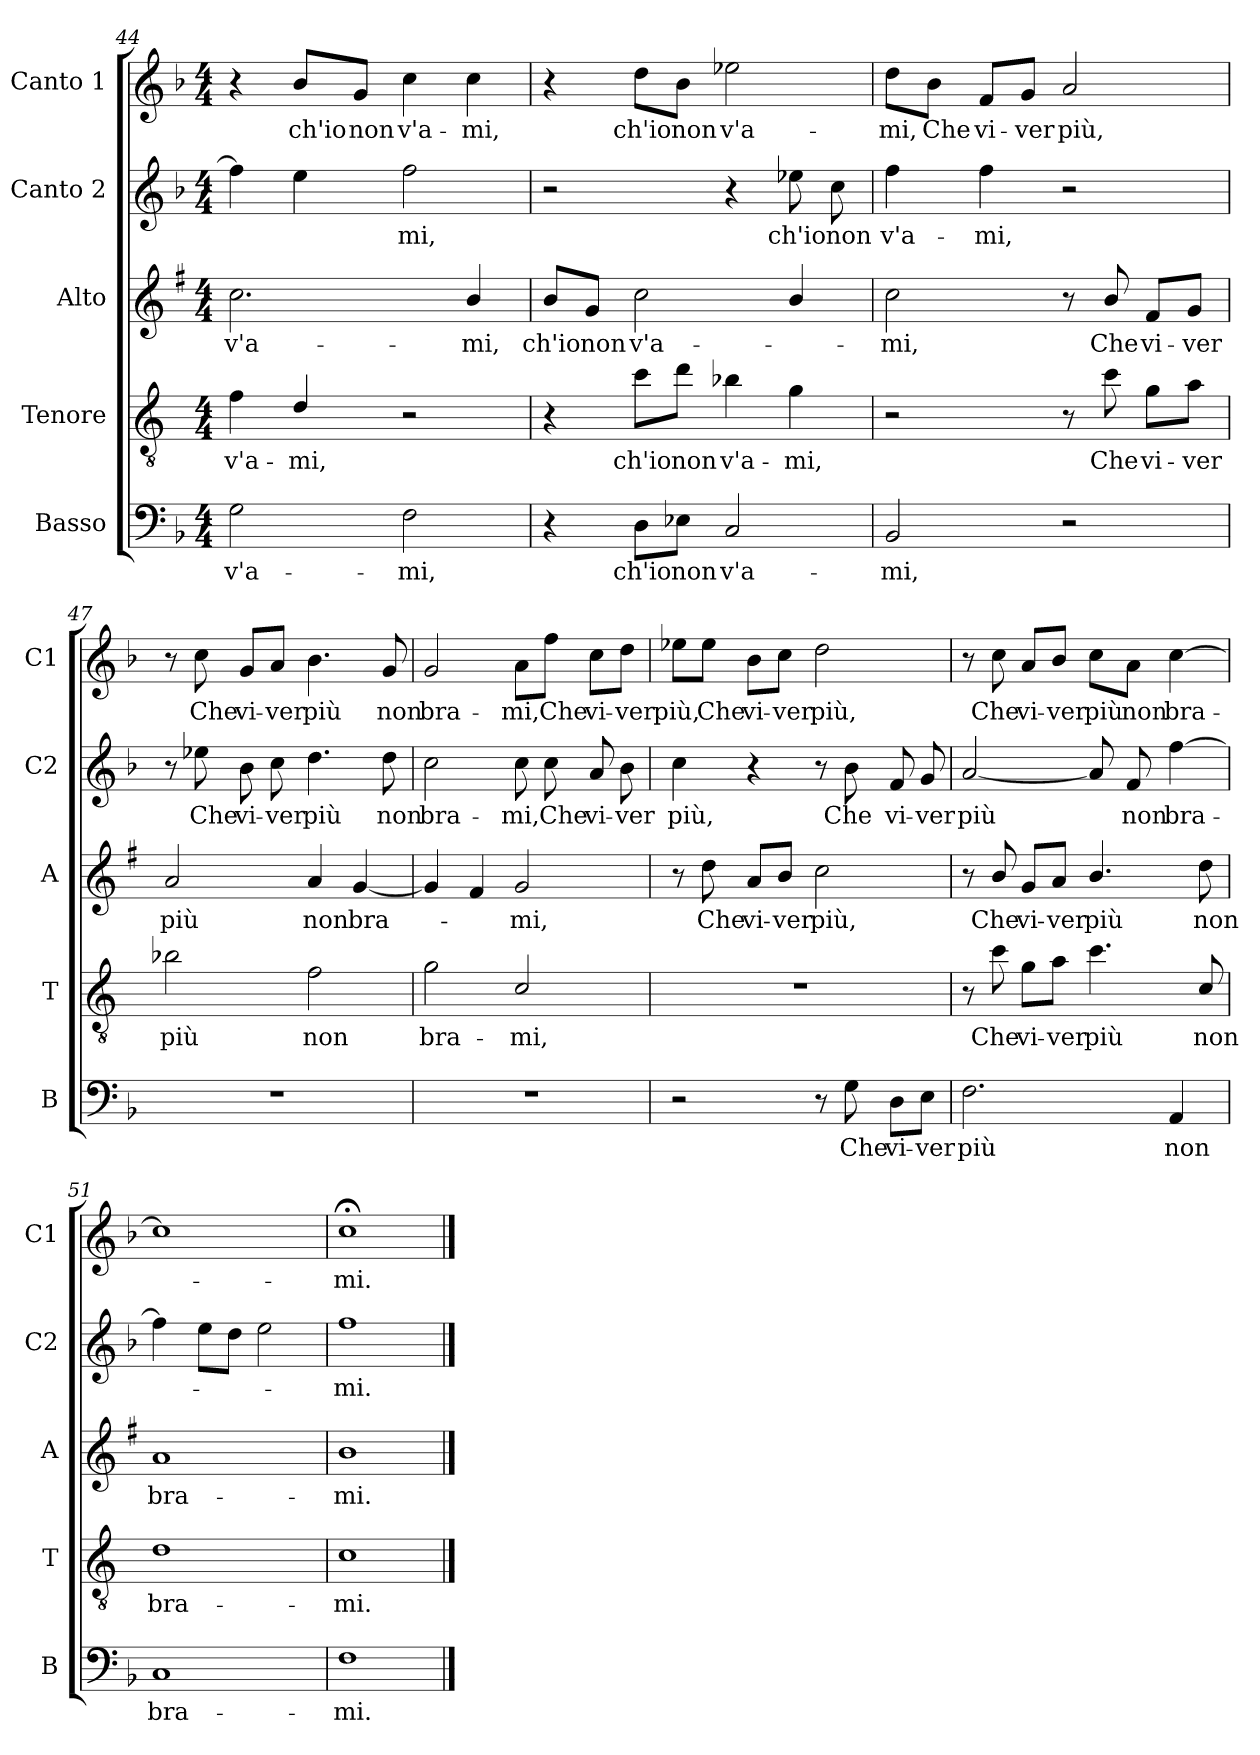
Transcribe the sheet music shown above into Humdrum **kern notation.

**kern	**text	**kern	**text	**kern	**text	**kern	**text	**kern	**text
*part5	*part5	*part4	*part4	*part3	*part3	*part2	*part2	*part1	*part1
*staff5	*staff5	*staff4	*staff4	*staff3	*staff3	*staff2	*staff2	*staff1	*staff1
*I"Basso	*	*I"Tenore	*	*I"Alto	*	*I"Canto 2	*	*I"Canto 1	*
*I'B	*	*I'T	*	*I'A	*	*I'C2	*	*I'C1	*
*clefF4	*	*clefGv2	*	*clefG2	*	*clefG2	*	*clefG2	*
*	*	*ITrd4c7	*	*ITrd1c2	*	*	*	*	*
*k[b-]	*	*k[b-]	*	*k[b-]	*	*k[b-]	*	*k[b-]	*
*F:	*	*F:	*	*F:	*	*F:	*	*F:	*
*M4/4	*	*M4/4	*	*M4/4	*	*M4/4	*	*M4/4	*
=44	=44	=44	=44	=44	=44	=44	=44	=44	=44
!	!LO:LY:b	!	!LO:LY:b	!	!LO:LY:b	!	!	!	!
2G\	v'a-	4B-\	v'a-	2.b-\	v'a-	4ff\]	.	4r	.
!	!	!	!LO:LY:b	!	!	!	!	!	!LO:LY:b
.	.	4G/	-mi,	.	.	4ee\	.	8b-/L	ch'io
!	!	!	!	!	!	!	!	!	!LO:LY:b
.	.	.	.	.	.	.	.	8g/J	non
!	!LO:LY:b	!	!	!	!	!	!LO:LY:b	!	!LO:LY:b
2F\	-mi,	2r	.	.	.	2ff\	-mi,	4cc\	v'a-
!	!	!	!	!	!LO:LY:b	!	!	!	!LO:LY:b
.	.	.	.	4a/	-mi,	.	.	4cc\	-mi,
=45	=45	=45	=45	=45	=45	=45	=45	=45	=45
!	!	!	!	!	!LO:LY:b	!	!	!	!
4r	.	4r	.	8a/L	ch'io	2r	.	4r	.
!	!	!	!	!	!LO:LY:b	!	!	!	!
.	.	.	.	8f/J	non	.	.	.	.
!	!LO:LY:b	!	!LO:LY:b	!	!LO:LY:b	!	!	!	!LO:LY:b
8D\L	ch'io	8f\L	ch'io	2b-\	v'a-	.	.	8dd\L	ch'io
!	!LO:LY:b	!	!LO:LY:b	!	!	!	!	!	!LO:LY:b
8E-X\J	non	8g\J	non	.	.	.	.	8b-\J	non
!	!LO:LY:b	!	!LO:LY:b	!	!	!	!	!	!LO:LY:b
2C/	v'a-	4e-X\	v'a-	.	.	4r	.	2ee-X\	v'a-
!	!	!	!LO:LY:b	!	!	!	!LO:LY:b	!	!
.	.	4c\	-mi,	4a/	.	8ee-X\	ch'io	.	.
!	!	!	!	!	!	!	!LO:LY:b	!	!
.	.	.	.	.	.	8cc\	non	.	.
=46	=46	=46	=46	=46	=46	=46	=46	=46	=46
!	!LO:LY:b	!	!	!	!LO:LY:b	!	!LO:LY:b	!	!LO:LY:b
2BB-/	-mi,	2r	.	2b-\	-mi,	4ff\	v'a-	8dd\L	-mi,
!	!	!	!	!	!	!	!	!	!LO:LY:b
.	.	.	.	.	.	.	.	8b-\J	Che
!	!	!	!	!	!	!	!LO:LY:b	!	!LO:LY:b
.	.	.	.	.	.	4ff\	-mi,	8f/L	vi-
!	!	!	!	!	!	!	!	!	!LO:LY:b
.	.	.	.	.	.	.	.	8g/J	-ver
!	!	!	!	!	!	!	!	!	!LO:LY:b
2r	.	8r	.	8r	.	2r	.	2a/	più,
!	!	!	!LO:LY:b	!	!LO:LY:b	!	!	!	!
.	.	8f\	Che	8a/	Che	.	.	.	.
!	!	!	!LO:LY:b	!	!LO:LY:b	!	!	!	!
.	.	8c\L	vi-	8e/L	vi-	.	.	.	.
!	!	!	!LO:LY:b	!	!LO:LY:b	!	!	!	!
.	.	8d\J	-ver	8f/J	-ver	.	.	.	.
!!LO:LB:g=z
=47	=47	=47	=47	=47	=47	=47	=47	=47	=47
!	!	!	!LO:LY:b	!	!LO:LY:b	!	!	!	!
1r	.	2e-X\	più	2g/	più	8r	.	8r	.
!	!	!	!	!	!	!	!LO:LY:b	!	!LO:LY:b
.	.	.	.	.	.	8ee-X\	Che	8cc\	Che
!	!	!	!	!	!	!	!LO:LY:b	!	!LO:LY:b
.	.	.	.	.	.	8b-\	vi-	8g/L	vi-
!	!	!	!	!	!	!	!LO:LY:b	!	!LO:LY:b
.	.	.	.	.	.	8cc\	-ver	8a/J	-ver
!	!	!	!LO:LY:b	!	!LO:LY:b	!	!LO:LY:b	!	!LO:LY:b
.	.	2B-\	non	4g/	non	4.dd\	più	4.b-\	più
!	!	!	!	!	!LO:LY:b	!	!	!	!
.	.	.	.	[4f/	bra-	.	.	.	.
!	!	!	!	!	!	!	!LO:LY:b	!	!LO:LY:b
.	.	.	.	.	.	8dd\	non	8g/	non
=48	=48	=48	=48	=48	=48	=48	=48	=48	=48
!	!	!	!LO:LY:b	!	!	!	!LO:LY:b	!	!LO:LY:b
1r	.	2c\	bra-	4f/]	.	2cc\	bra-	2g/	bra-
.	.	.	.	4e/	.	.	.	.	.
!	!	!	!LO:LY:b	!	!LO:LY:b	!	!LO:LY:b	!	!LO:LY:b
.	.	2F/	-mi,	2f/	-mi,	8cc\	-mi,	8a\L	-mi,
!	!	!	!	!	!	!	!LO:LY:b	!	!LO:LY:b
.	.	.	.	.	.	8cc\	Che	8ff\J	Che
!	!	!	!	!	!	!	!LO:LY:b	!	!LO:LY:b
.	.	.	.	.	.	8a/	vi-	8cc\L	vi-
!	!	!	!	!	!	!	!LO:LY:b	!	!LO:LY:b
.	.	.	.	.	.	8b-\	-ver	8dd\J	-ver
=49	=49	=49	=49	=49	=49	=49	=49	=49	=49
!	!	!	!	!	!	!	!LO:LY:b	!	!LO:LY:b
2r	.	1r	.	8r	.	4cc\	più,	8ee-X\L	più,
!	!	!	!	!	!LO:LY:b	!	!	!	!LO:LY:b
.	.	.	.	8cc\	Che	.	.	8ee-\J	Che
!	!	!	!	!	!LO:LY:b	!	!	!	!LO:LY:b
.	.	.	.	8g/L	vi-	4r	.	8b-\L	vi-
!	!	!	!	!	!LO:LY:b	!	!	!	!LO:LY:b
.	.	.	.	8a/J	-ver	.	.	8cc\J	-ver
!	!	!	!	!	!LO:LY:b	!	!	!	!LO:LY:b
8r	.	.	.	2b-\	più,	8r	.	2dd\	più,
!	!LO:LY:b	!	!	!	!	!	!LO:LY:b	!	!
8G\	Che	.	.	.	.	8b-\	Che	.	.
!	!LO:LY:b	!	!	!	!	!	!LO:LY:b	!	!
8D\L	vi-	.	.	.	.	8f/	vi-	.	.
!	!LO:LY:b	!	!	!	!	!	!LO:LY:b	!	!
8E\J	-ver	.	.	.	.	8g/	-ver	.	.
=50	=50	=50	=50	=50	=50	=50	=50	=50	=50
!	!LO:LY:b	!	!	!	!	!	!LO:LY:b	!	!
2.F\	più	8r	.	8r	.	[2a/	più	8r	.
!	!	!	!LO:LY:b	!	!LO:LY:b	!	!	!	!LO:LY:b
.	.	8f\	Che	8a/	Che	.	.	8cc\	Che
!	!	!	!LO:LY:b	!	!LO:LY:b	!	!	!	!LO:LY:b
.	.	8c\L	vi-	8f/L	vi-	.	.	8a/L	vi-
!	!	!	!LO:LY:b	!	!LO:LY:b	!	!	!	!LO:LY:b
.	.	8d\J	-ver	8g/J	-ver	.	.	8b-/J	-ver
!	!	!	!LO:LY:b	!	!LO:LY:b	!	!	!	!LO:LY:b
.	.	4.f\	più	4.a/	più	8a/]	.	8cc\L	più
!	!	!	!	!	!	!	!LO:LY:b	!	!LO:LY:b
.	.	.	.	.	.	8f/	non	8a\J	non
!	!LO:LY:b	!	!	!	!	!	!LO:LY:b	!	!LO:LY:b
4AA/	non	.	.	.	.	[4ff\	bra-	[4cc\	bra-
!	!	!	!LO:LY:b	!	!LO:LY:b	!	!	!	!
.	.	8F/	non	8cc\	non	.	.	.	.
=51	=51	=51	=51	=51	=51	=51	=51	=51	=51
!	!LO:LY:b	!	!LO:LY:b	!	!LO:LY:b	!	!	!	!
1C	bra-	1G	bra-	1g	bra-	4ff\]	.	1cc]	.
.	.	.	.	.	.	8ee\L	.	.	.
.	.	.	.	.	.	8dd\J	.	.	.
.	.	.	.	.	.	2ee\	.	.	.
=52	=52	=52	=52	=52	=52	=52	=52	=52	=52
!	!LO:LY:b	!	!LO:LY:b	!	!LO:LY:b	!	!LO:LY:b	!	!LO:LY:b
1F	-mi.	1F	-mi.	1a	-mi.	1ff	-mi.	1cc;<	-mi.
==	==	==	==	==	==	==	==	==	==
*-	*-	*-	*-	*-	*-	*-	*-	*-	*-
